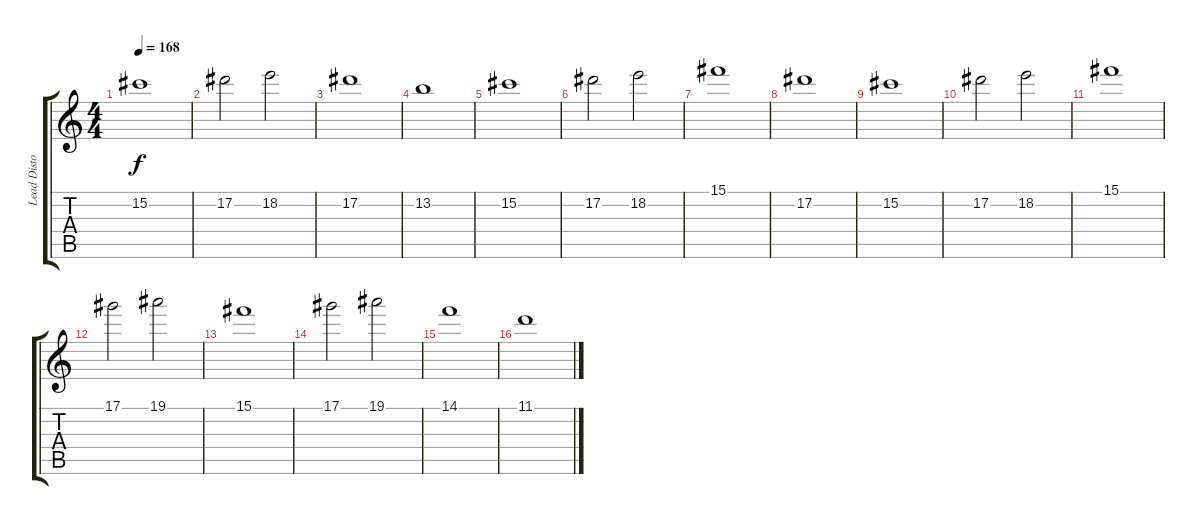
\track ("Lead Distortion" "Lead Disto") {instrument overdrivenguitar}
\staff {score tabs}
\tuning (Eb4 Bb3 Gb3 Db3 Ab2 Eb2) {hide}
\ts (4 4)
\tempo 168
\clef g2
\ks c
15.2.1{dy f} |
17.2.2 18.2.2 |
17.2.1 |
13.2.1 |
15.2.1 |
17.2.2 18.2.2 |
15.1.1 |
17.2.1 |
15.2.1 |
17.2.2 18.2.2 |
15.1.1 |
17.1.2 19.1.2 |
15.1.1 |
17.1.2 19.1.2 |
14.1.1 |
11.1.1
